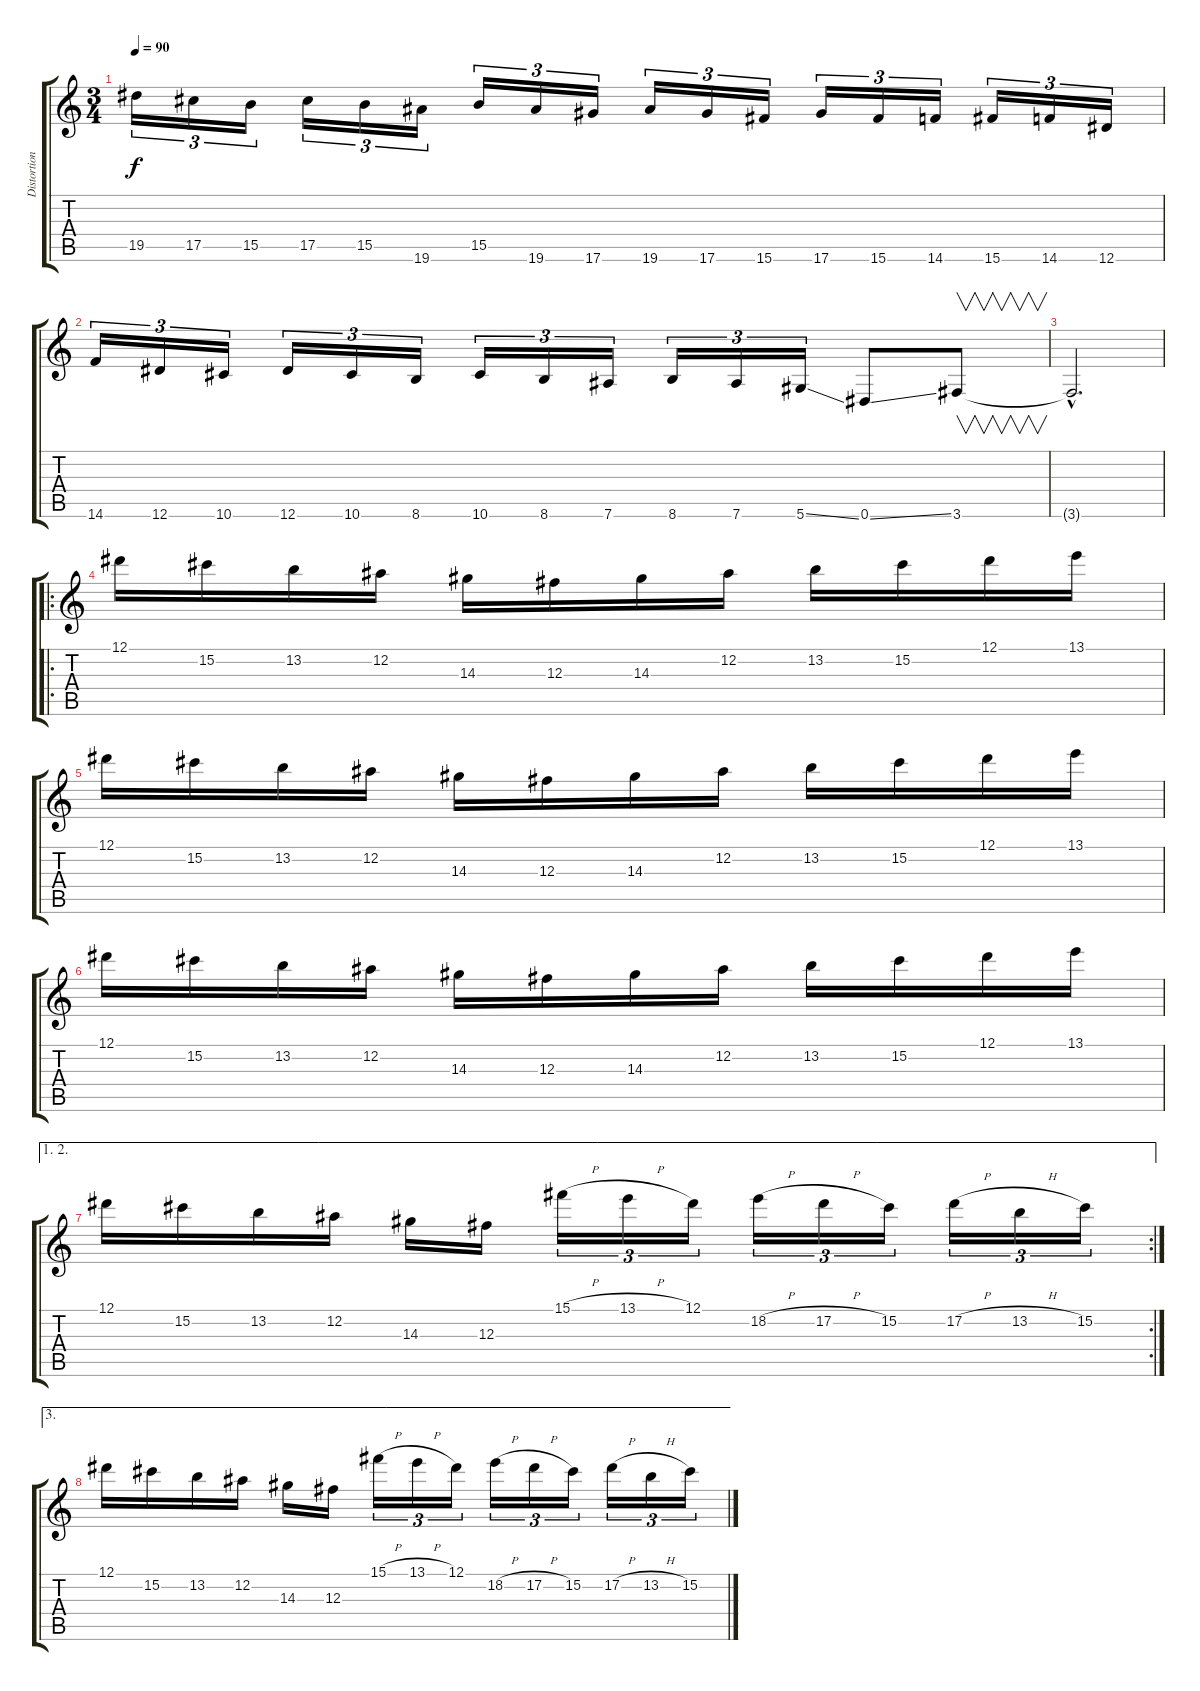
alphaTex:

\track ("Distortion Lead Guitar" "Distortion") {instrument distortionguitar}
\staff {score tabs}
\tuning (Eb4 Bb3 Gb3 Db3 Ab2 Eb2) {hide}
\ts (3 4)
\tempo 90
\clef g2
\ks c
19.5.16{tu (3 2) dy f} 17.5.16{tu (3 2)} 15.5.16{tu (3 2)} 17.5.16{tu (3 2)} 15.5.16{tu (3 2)} 19.6.16{tu (3 2)} 15.5.16{tu (3 2)} 19.6.16{tu (3 2)} 17.6.16{tu (3 2)} 19.6.16{tu (3 2)} 17.6.16{tu (3 2)} 15.6.16{tu (3 2)} 17.6.16{tu (3 2)} 15.6.16{tu (3 2)} 14.6.16{tu (3 2)} 15.6.16{tu (3 2)} 14.6.16{tu (3 2)} 12.6.16{tu (3 2)} |
14.6.16{tu (3 2)} 12.6.16{tu (3 2)} 10.6.16{tu (3 2)} 12.6.16{tu (3 2)} 10.6.16{tu (3 2)} 8.6.16{tu (3 2)} 10.6.16{tu (3 2)} 8.6.16{tu (3 2)} 7.6.16{tu (3 2)} 8.6.16{tu (3 2)} 7.6.16{tu (3 2)} 5.6{ss}.16{tu (3 2)} 0.6{ss}.8 3.6.8{v} |
3.6{hac t}.2{d} |
\ro
12.1.16 15.2.16 13.2.16 12.2.16 14.3.16 12.3.16 14.3.16 12.2.16 13.2.16 15.2.16 12.1.16 13.1.16 |
12.1.16 15.2.16 13.2.16 12.2.16 14.3.16 12.3.16 14.3.16 12.2.16 13.2.16 15.2.16 12.1.16 13.1.16 |
12.1.16 15.2.16 13.2.16 12.2.16 14.3.16 12.3.16 14.3.16 12.2.16 13.2.16 15.2.16 12.1.16 13.1.16 |
\ae (1 2)
\rc 2
12.1.16 15.2.16 13.2.16 12.2.16 14.3.16 12.3.16 15.1{h}.16{tu (3 2)} 13.1{h}.16{tu (3 2)} 12.1.16{tu (3 2)} 18.2{h}.16{tu (3 2)} 17.2{h}.16{tu (3 2)} 15.2.16{tu (3 2)} 17.2{h}.16{tu (3 2)} 13.2{h}.16{tu (3 2)} 15.2.16{tu (3 2)} |
\ae 3
12.1.16 15.2.16 13.2.16 12.2.16 14.3.16 12.3.16 15.1{h}.16{tu (3 2)} 13.1{h}.16{tu (3 2)} 12.1.16{tu (3 2)} 18.2{h}.16{tu (3 2)} 17.2{h}.16{tu (3 2)} 15.2.16{tu (3 2)} 17.2{h}.16{tu (3 2)} 13.2{h}.16{tu (3 2)} 15.2.16{tu (3 2)}
